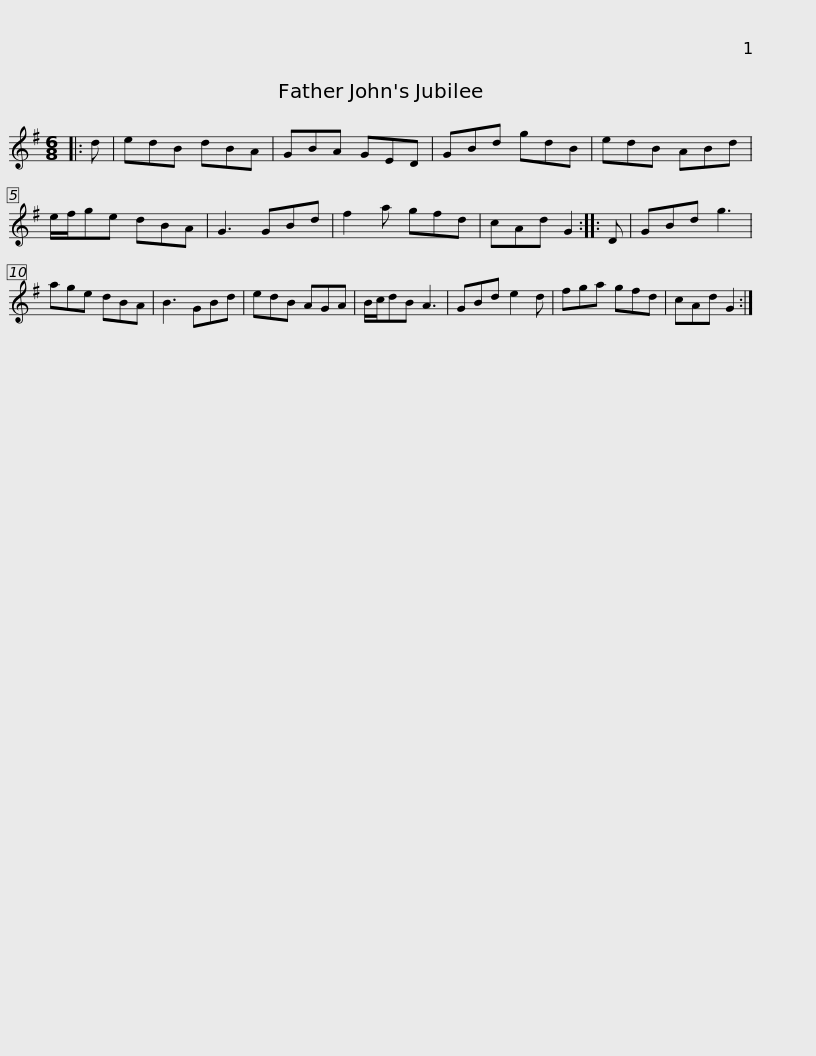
X:1
L:1/8
M:6/8
I:linebreak $
K:G
V:1 treble
V:1
|: d | edB dBA | GBA GED | GBd gdB | edB ABd | %5
 e/f/ge dBA | G3 GBd | f2 a gfd |$ cAd G2 :: D | %10
 GBd g3 | age dBA | B3 GBd | edB AGA | B/c/dB A3 | %15
 GBd e2 d | fga gfd |$ cAd G2 :| %18
